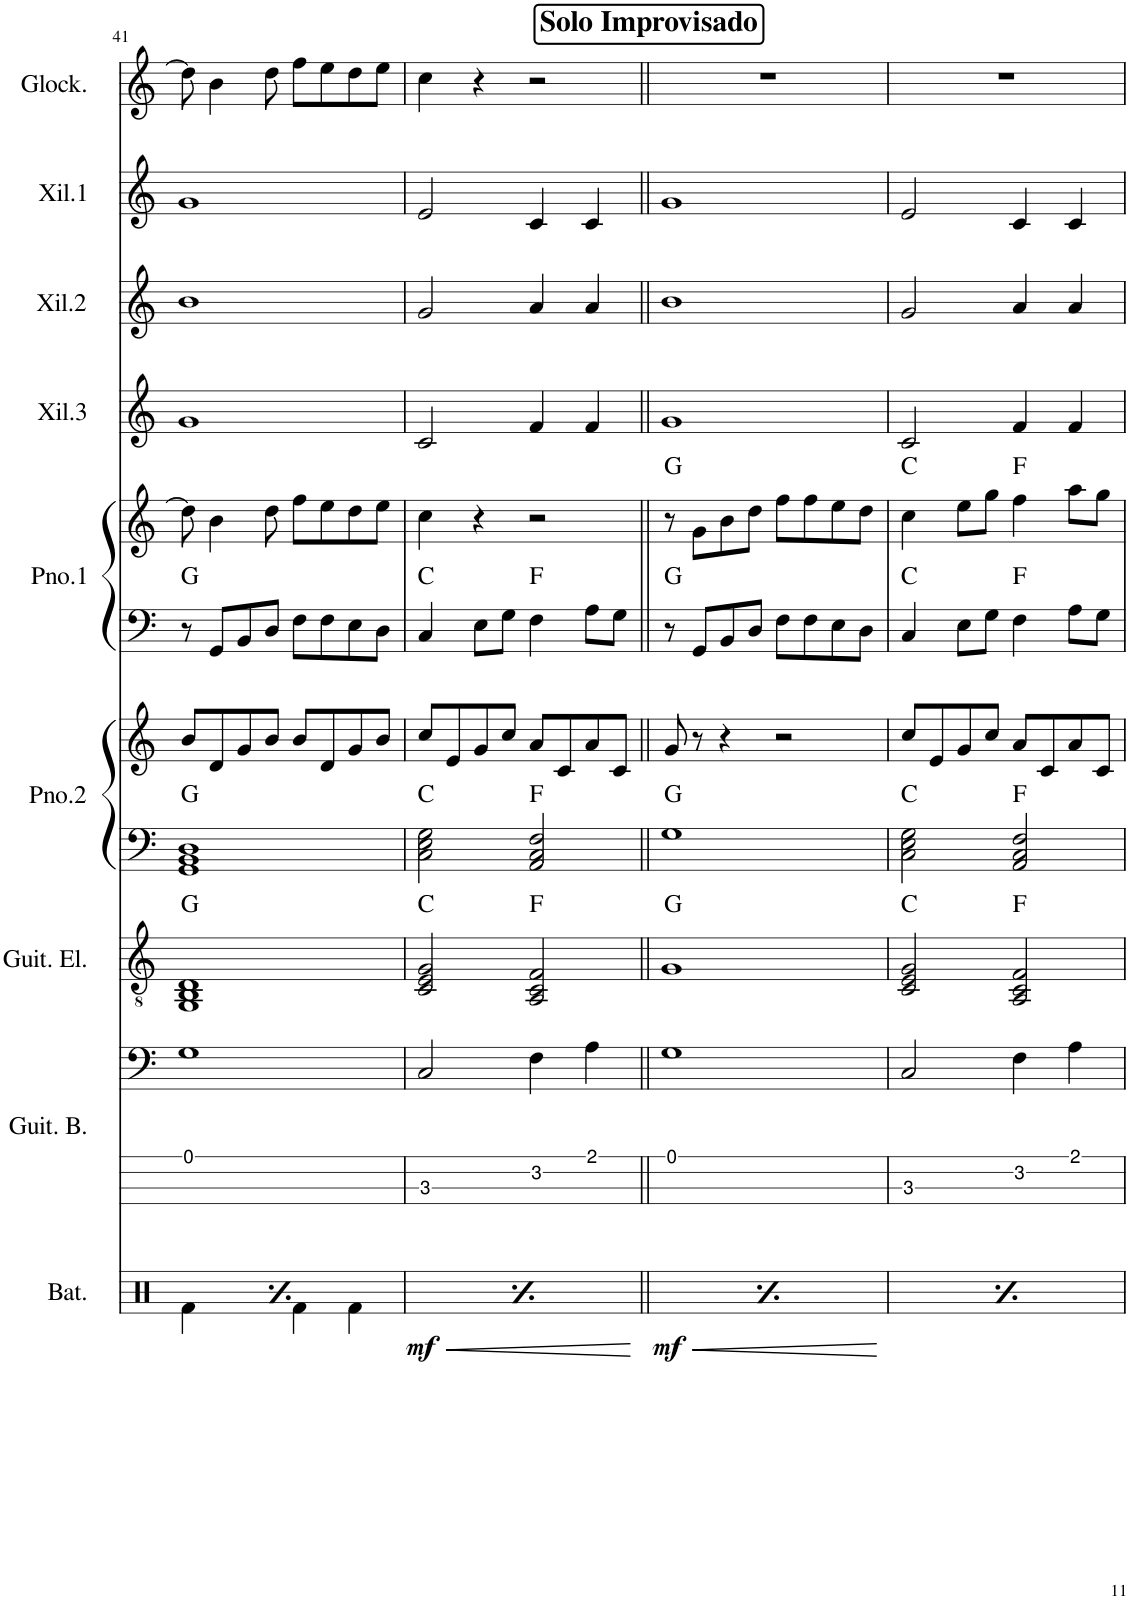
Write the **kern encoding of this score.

**kern	**dynam	**kern	**kern	**kern	**harte	**kern	**kern	**harte	**kern	**kern	**harte	**kern	**kern	**kern	**kern
*part9	*part9	*part8	*part8	*part7	*part7	*part6	*part6	*part6	*part5	*part5	*part5	*part4	*part3	*part2	*part1
*staff12	*staff12	*staff11	*staff10	*staff9	*	*staff8	*staff7	*	*staff6	*staff5	*	*staff4	*staff3	*staff2	*staff1
*I"Batería	*	*I"Baixo eléctrico	*	*I"Guitarra eléctrica	*	*I"Piano 2	*	*	*I"Piano 1	*	*	*I"Xilo 3	*I"Xilo 2	*I"Xilo 1	*I"Glockenspiel
*I'Bat.	*	*	*	*I'Guit. El.	*	*I'Pno.2	*	*	*I'Pno.1	*	*	*I'Xil.3	*I'Xil.2	*I'Xil.1	*I'Glock.
!!LO:PB:g=z
*clefX	*	*	*clefF4	*clefGv2	*	*clefF4	*clefG2	*	*clefF4	*clefG2	*	*clefG2	*clefG2	*clefG2	*clefG2
*	*	*Trd7c12	*Trd7c12	*	*	*	*	*	*	*	*	*Trd-7c-12	*Trd-7c-12	*Trd-7c-12	*Trd-14c-24
*k[]	*	*k[]	*k[]	*k[]	*	*k[]	*k[]	*	*k[]	*k[]	*	*k[]	*k[]	*k[]	*k[]
*M4/4	*	*M4/4	*M4/4	*M4/4	*	*M4/4	*M4/4	*	*M4/4	*M4/4	*	*M4/4	*M4/4	*M4/4	*M4/4
=41	=41	=41	=41	=41	=41	=41	=41	=41	=41	=41	=41	=41	=41	=41	=41
!LO:TX:a:t=Conga	!	!	!	!	!	!	!	!	!	!	!	!	!	!	!
!	!LO:DY:b	!	!	!	!	!	!	!	!	!	!	!	!	!	!
8R/L	mf	1G	1G	1GG 1BB 1D	G:maj	1GG 1BB 1D	8b/L	G:maj	8r	8dd\]	G:maj	1g	1b	1g	8dd\]
8R/	.	.	.	.	.	.	8d/	.	8GG/L	4b\	.	.	.	.	4b\
8R/	.	.	.	.	.	.	8g/	.	8BB/	.	.	.	.	.	.
8R/J	.	.	.	.	.	.	8b/J	.	8D/J	8dd\	.	.	.	.	8dd\
8R/L	.	.	.	.	.	.	8b/L	.	8F\L	8ff\L	.	.	.	.	8ff\L
8R/	.	.	.	.	.	.	8d/	.	8F\	8ee\	.	.	.	.	8ee\
8R/	.	.	.	.	.	.	8g/	.	8E\	8dd\	.	.	.	.	8dd\
8R/J	.	.	.	.	.	.	8b/J	.	8D\J	8ee\J	.	.	.	.	8ee\J
=42	=42	=42	=42	=42	=42	=42	=42	=42	=42	=42	=42	=42	=42	=42	=42
!LO:TX:a:t=Conga	!	!	!	!	!	!	!	!	!	!	!	!	!	!	!
!	!LO:DY:b	!	!	!	!	!	!	!	!	!	!	!	!	!	!
8R/L	mf	2C	2C/	2C/ 2E/ 2G/	C:maj	2C\ 2E\ 2G\	8cc/L	C:maj	4C/	4cc\	C:maj	2c/	2g/	2e/	4cc\
8R/	.	.	.	.	.	.	8e/	.	.	.	.	.	.	.	.
8R/	.	.	.	.	.	.	8g/	.	8E\L	4r	.	.	.	.	4r
8R/J	.	.	.	.	.	.	8cc/J	.	8G\J	.	.	.	.	.	.
8R/L	.	4F	4F\	2AA/ 2C/ 2F/	F:maj	2AA/ 2C/ 2F/	8a/L	F:maj	4F\	2r	F:maj	4f/	4a/	4c/	2r
8R/	.	.	.	.	.	.	8c/	.	.	.	.	.	.	.	.
8R/	.	4A	4A\	.	.	.	8a/	.	8A\L	.	.	4f/	4a/	4c/	.
8R/J	.	.	.	.	.	.	8c/J	.	8G\J	.	.	.	.	.	.
!!LO:REH:place=s1:a:B:cj:fs=14:t=Solo Improvisado
=43||	=43||	=43||	=43||	=43||	=43||	=43||	=43||	=43||	=43||	=43||	=43||	=43||	=43||	=43||	=43||
!LO:TX:a:t=Conga	!	!	!	!	!	!	!	!	!	!	!	!	!	!	!
!	!LO:DY:b	!	!	!	!	!	!	!	!	!	!	!	!	!	!
8R/L	mf	1G	1G	1G	G:maj	1G	8g/	G:maj	8r	8r	G:maj G:maj	1g	1b	1g	1r
8R/	.	.	.	.	.	.	8r	.	8GG/L	8g\L	.	.	.	.	.
8R/	.	.	.	.	.	.	4r	.	8BB/	8b\	.	.	.	.	.
8R/J	.	.	.	.	.	.	.	.	8D/J	8dd\J	.	.	.	.	.
8R/L	.	.	.	.	.	.	2r	.	8F\L	8ff\L	.	.	.	.	.
8R/	.	.	.	.	.	.	.	.	8F\	8ff\	.	.	.	.	.
8R/	.	.	.	.	.	.	.	.	8E\	8ee\	.	.	.	.	.
8R/J	.	.	.	.	.	.	.	.	8D\J	8dd\J	.	.	.	.	.
=44	=44	=44	=44	=44	=44	=44	=44	=44	=44	=44	=44	=44	=44	=44	=44
!LO:TX:a:t=Conga	!	!	!	!	!	!	!	!	!	!	!	!	!	!	!
!	!LO:DY:b	!	!	!	!	!	!	!	!	!	!	!	!	!	!
8R/L	mf	2C	2C/	2C/ 2E/ 2G/	C:maj	2C\ 2E\ 2G\	8cc/L	C:maj	4C/	4cc\	C:maj C:maj	2c/	2g/	2e/	1r
8R/	.	.	.	.	.	.	8e/	.	.	.	.	.	.	.	.
8R/	.	.	.	.	.	.	8g/	.	8E\L	8ee\L	.	.	.	.	.
8R/J	.	.	.	.	.	.	8cc/J	.	8G\J	8gg\J	.	.	.	.	.
8R/L	.	4F	4F\	2AA/ 2C/ 2F/	F:maj	2AA/ 2C/ 2F/	8a/L	F:maj	4F\	4ff\	F:maj F:maj	4f/	4a/	4c/	.
8R/	.	.	.	.	.	.	8c/	.	.	.	.	.	.	.	.
8R/	.	4A	4A\	.	.	.	8a/	.	8A\L	8aa\L	.	4f/	4a/	4c/	.
8R/J	.	.	.	.	.	.	8c/J	.	8G\J	8gg\J	.	.	.	.	.
=	=	=	=	=	=	=	=	=	=	=	=	=	=	=	=
*-	*-	*-	*-	*-	*-	*-	*-	*-	*-	*-	*-	*-	*-	*-	*-
